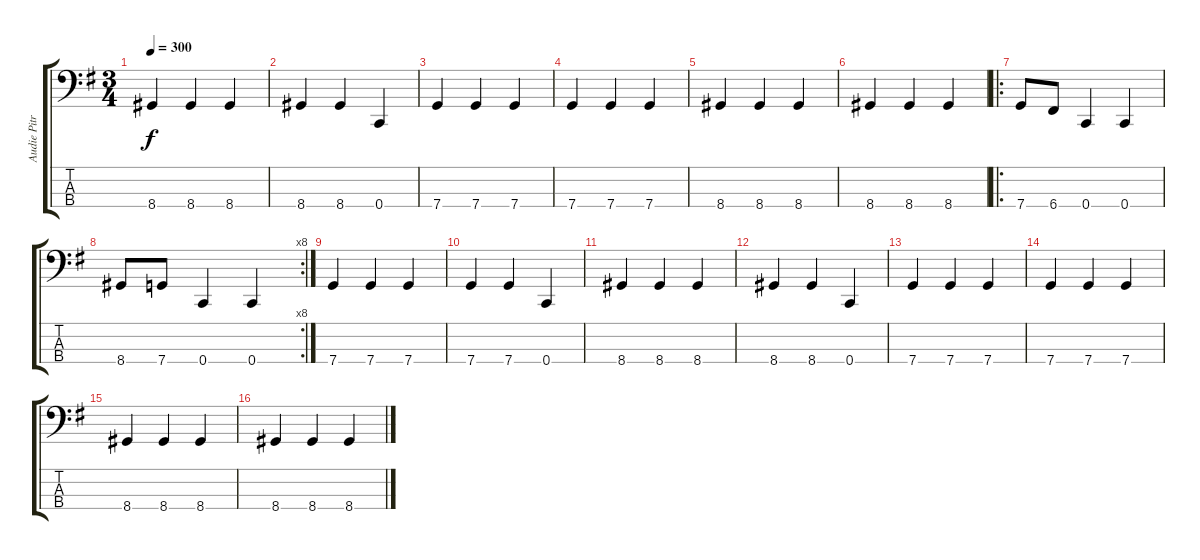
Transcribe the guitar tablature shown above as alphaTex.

\track ("Audie Pitre (R.I.P)" "Audie Pitr") {instrument electricbassfinger}
\staff {score tabs}
\tuning (Eb2 Bb1 F1 C1) {hide}
\ts (3 4)
\tempo 300
\clef f4
\ks g
8.4.4{dy f} 8.4.4 8.4.4 |
8.4.4 8.4.4 0.4.4 |
7.4.4 7.4.4 7.4.4 |
7.4.4 7.4.4 7.4.4 |
8.4.4 8.4.4 8.4.4 |
8.4.4 8.4.4 8.4.4 |
\ro
7.4.8 6.4.8 0.4.4 0.4.4 |
\rc 8
8.4.8 7.4.8 0.4.4 0.4.4 |
7.4.4 7.4.4 7.4.4 |
7.4.4 7.4.4 0.4.4 |
8.4.4 8.4.4 8.4.4 |
8.4.4 8.4.4 0.4.4 |
7.4.4 7.4.4 7.4.4 |
7.4.4 7.4.4 7.4.4 |
8.4.4 8.4.4 8.4.4 |
8.4.4 8.4.4 8.4.4
